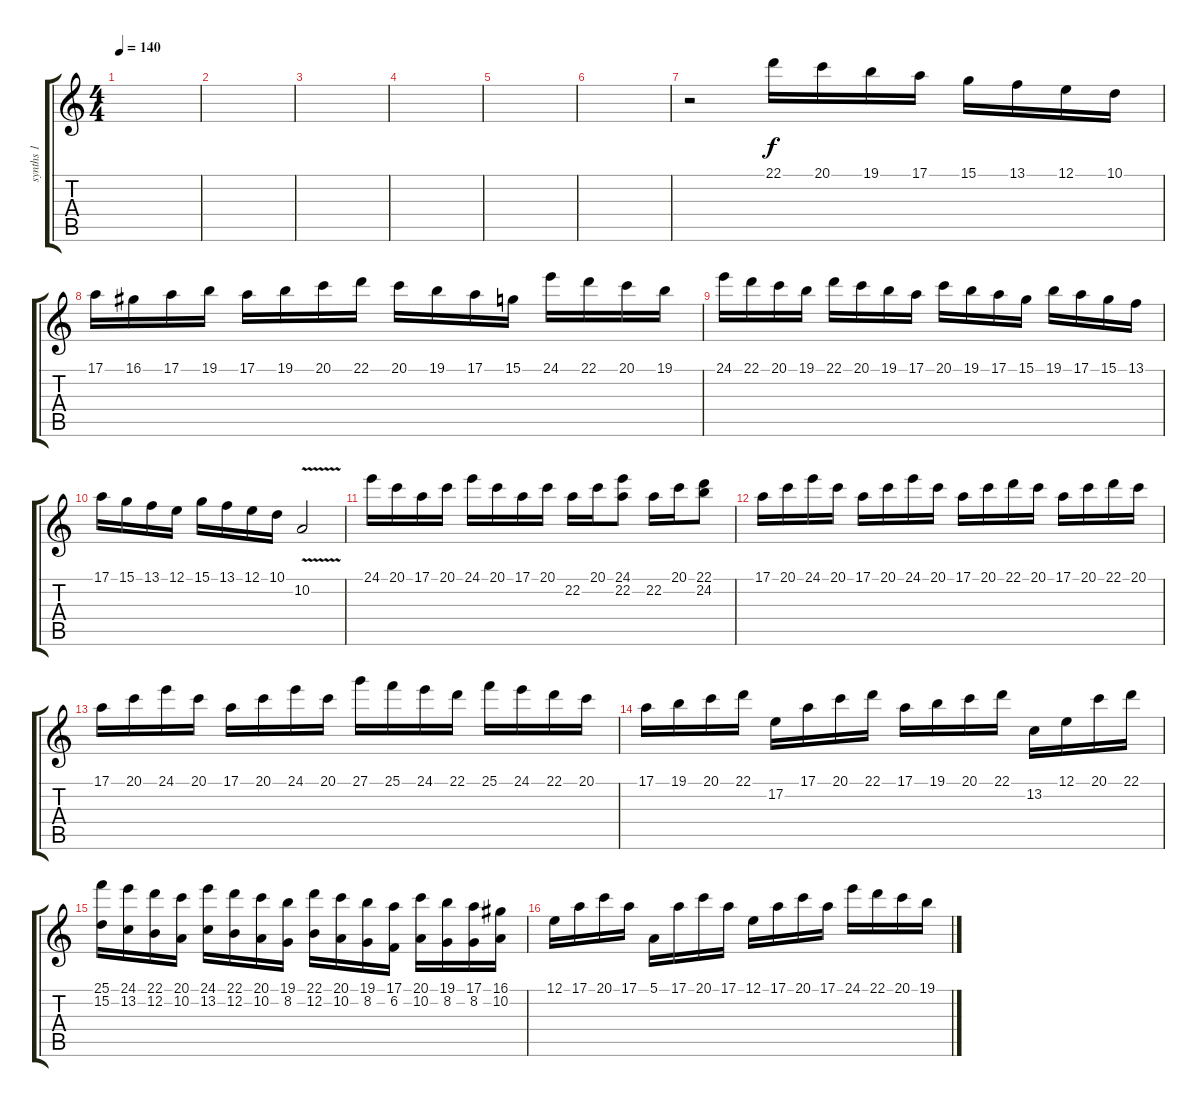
\track ("synths 1" "synths 1") {instrument choiraahs}
\staff {score tabs}
\tuning (E4 B3 G3 D3 A2 E2) {hide}
\ts (4 4)
\tempo 140
\clef g2
\ks c
|
|
|
|
|
|
r.2{instrument harpsichord} 22.1.16 20.1.16 19.1.16 17.1.16 15.1.16 13.1.16 12.1.16 10.1.16 |
17.1.16{instrument harpsichord} 16.1.16 17.1.16 19.1.16 17.1.16 19.1.16 20.1.16 22.1.16 20.1.16 19.1.16 17.1.16 15.1.16 24.1.16 22.1.16 20.1.16 19.1.16 |
24.1.16{instrument harpsichord} 22.1.16 20.1.16 19.1.16 22.1.16 20.1.16 19.1.16 17.1.16 20.1.16 19.1.16 17.1.16 15.1.16 19.1.16 17.1.16 15.1.16 13.1.16 |
17.1.16 15.1.16 13.1.16 12.1.16 15.1.16 13.1.16 12.1.16 10.1.16 10.2{v}.2 |
24.1.16{instrument harpsichord} 20.1.16 17.1.16 20.1.16 24.1.16 20.1.16 17.1.16 20.1.16 22.2.16 20.1.16 (24.1 22.2).8 22.2.16 20.1.16 (22.1 24.2).8 |
17.1.16{instrument harpsichord} 20.1.16 24.1.16 20.1.16 17.1.16 20.1.16 24.1.16 20.1.16 17.1.16 20.1.16 22.1.16 20.1.16 17.1.16 20.1.16 22.1.16 20.1.16 |
17.1.16{instrument harpsichord} 20.1.16 24.1.16 20.1.16 17.1.16 20.1.16 24.1.16 20.1.16 27.1.16 25.1.16 24.1.16 22.1.16 25.1.16 24.1.16 22.1.16 20.1.16 |
17.1.16{instrument harpsichord} 19.1.16 20.1.16 22.1.16 17.2.16 17.1.16 20.1.16 22.1.16 17.1.16 19.1.16 20.1.16 22.1.16 13.2.16 12.1.16 20.1.16 22.1.16 |
(25.1 15.2).16{instrument harpsichord} (24.1 13.2).16 (22.1 12.2).16 (20.1 10.2).16 (24.1 13.2).16 (22.1 12.2).16 (20.1 10.2).16 (19.1 8.2).16 (22.1 12.2).16 (20.1 10.2).16 (19.1 8.2).16 (17.1 6.2).16 (20.1 10.2).16 (19.1 8.2).16 (17.1 8.2).16 (16.1 10.2).16 |
12.1.16{instrument harpsichord} 17.1.16 20.1.16 17.1.16 5.1.16 17.1.16 20.1.16 17.1.16 12.1.16 17.1.16 20.1.16 17.1.16 24.1.16 22.1.16 20.1.16 19.1.16
